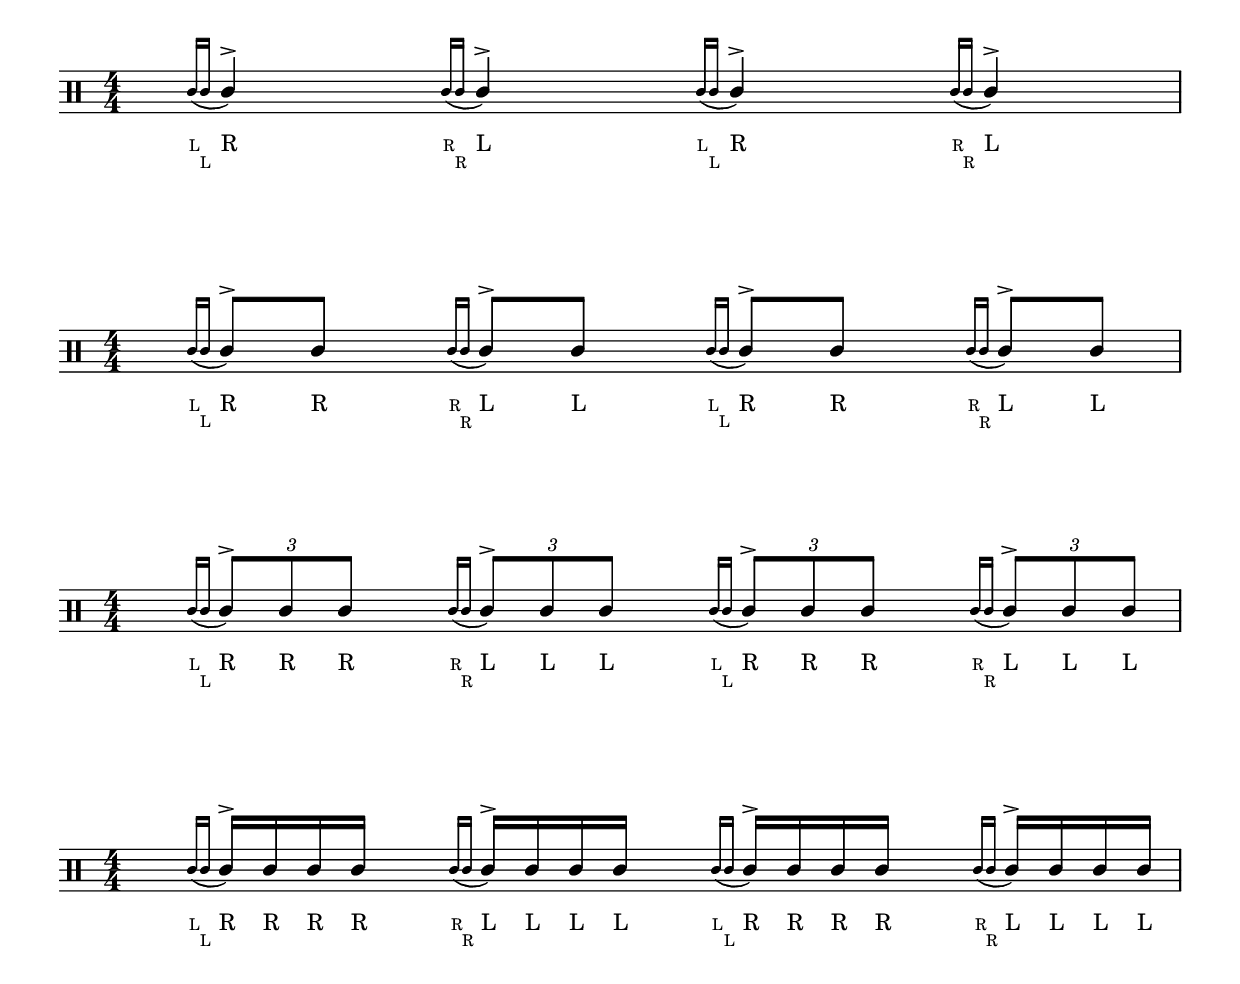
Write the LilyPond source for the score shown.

\version "2.18.2"
\include "../layout/layout.ly"

\score {
  \new DrumStaff <<
    \drummode {
      \time 4/4
      <<
        \new DrumVoice {
          \voiceUP
	  \dragled sn4^>\rid \dragrid sn^>\led \dragled sn^>\rid \dragrid sn^>\led
        }
      >>
    }
  >>
}

\score {
  \new DrumStaff <<
    \drummode {
      \time 4/4
      <<
        \new DrumVoice {
          \voiceUP
          \dragled sn8^>[\rid sn]\rid
          \dragrid sn8^>\led sn\led
          \dragled sn8^>\rid sn\rid
          \dragrid sn8^>\led sn\led
        }
      >>
    }
  >>
}

\score {
  \new DrumStaff <<
    \drummode {
      \time 4/4
      <<
        \new DrumVoice {
          \voiceUP
	  \dragled \tuplet 3/2 { sn8^>[\rid sn\rid sn]\rid } 
	  \dragrid \tuplet 3/2 { sn8^>\led sn\led sn\led } 
	  \dragled \tuplet 3/2 { sn8^>\rid sn\rid sn\rid } 
	  \dragrid \tuplet 3/2 { sn8^>\led sn\led sn\led } 
        }
      >>
    }
  >>
}

\score {
  \new DrumStaff <<
    \drummode {
      \time 4/4
      <<
        \new DrumVoice {
          \voiceUP
          \dragled sn16^>[\rid sn\rid sn\rid sn]\rid
          \dragrid sn16^>\led sn\led sn\led sn\led
          \dragled sn16^>\rid sn\rid sn\rid sn\rid
          \dragrid sn16^>\led sn\led sn\led sn\led
        }
      >>
    }
  >>
}
